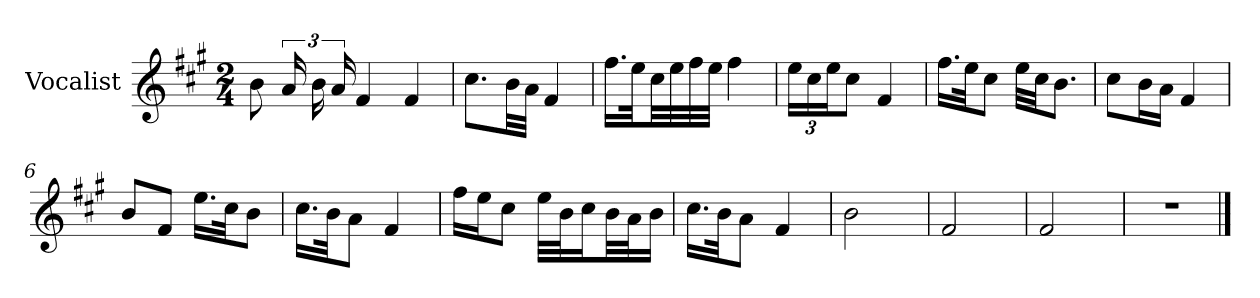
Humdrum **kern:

**kern
*part1
*staff1
*I"Vocalist
*k[f#c#g#]
*A:
*M2/4
=
8b
24a
24b
24a
4f#
4f#
=1
8.cc#L
32bLL
32aJJJ
4f#
=2
16.ff#LL
32eeJk
32cc#LL
32ee
32ff#
32eeJJJ
4ff#
=3
24eeLL
24cc#
24eeJ
8cc#J
4f#
=4
16.ff#LL
32eeJk
8cc#J
32eeLLL
32cc#JJ
8.bJ
=5
8cc#L
16bL
16aJJ
4f#
=6
8bL
8f#J
16.eeLL
32cc#Jk
8bJ
=7
16.cc#LL
32bJk
8aJ
4f#
=8
16ff#LL
16eeJ
8cc#J
32eeLLL
32bJ
16cc#J
32bLL
32aJ
16bJJ
=9
16.cc#LL
32bJk
8aJ
4f#
=10
2b
=11
2f#
=12
2f#
=13
2r
==
*-
